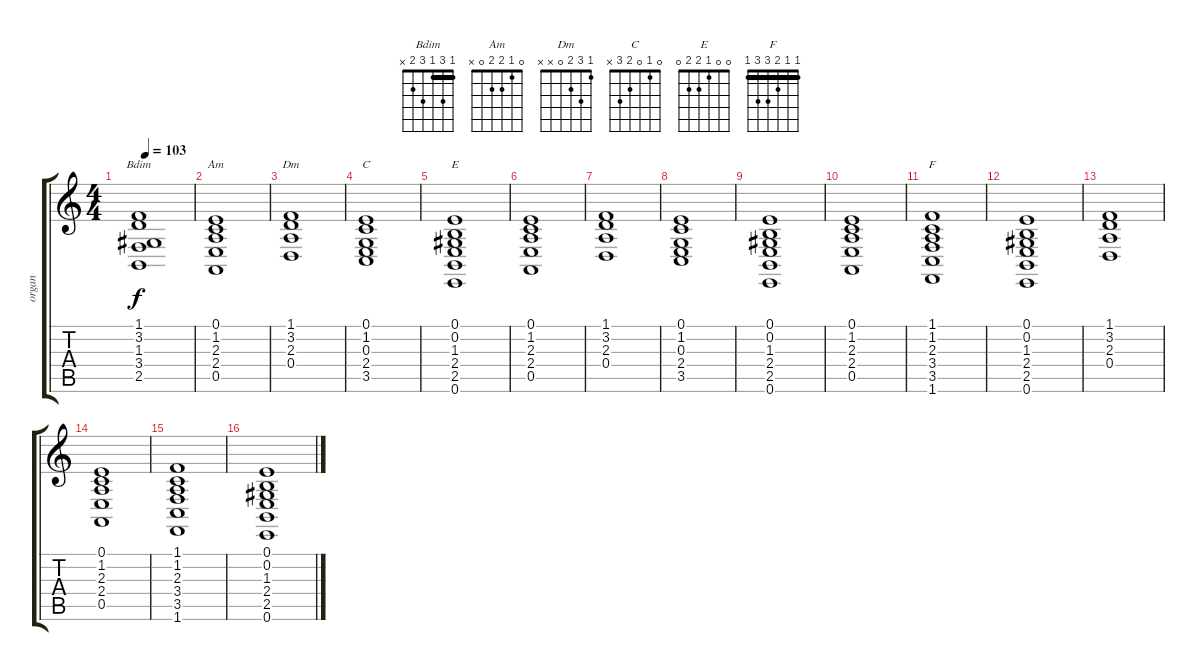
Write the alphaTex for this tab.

\track ("organ" "organ") {instrument drawbarorgan}
\staff {score tabs}
\tuning (E4 B3 G3 D3 A2 E2) {hide}
\chord ("Bdim" 1 3 1 3 2 x) {barre 1}
\chord ("Am" 0 1 2 2 0 x)
\chord ("Dm" 1 3 2 0 x x)
\chord ("C" 0 1 0 2 3 x)
\chord ("E" 0 0 1 2 2 0)
\chord ("F" 1 1 2 3 3 1) {barre 1}
\ts (4 4)
\tempo 103
\clef g2
\ks c
(1.1 3.2 1.3 3.4 2.5).1{ch "Bdim" dy f} |
(0.1 1.2 2.3 2.4 0.5).1{ch "Am"} |
(1.1 3.2 2.3 0.4).1{ch "Dm"} |
(0.1 1.2 0.3 2.4 3.5).1{ch "C"} |
(0.1 0.2 1.3 2.4 2.5 0.6).1{ch "E"} |
(0.1 1.2 2.3 2.4 0.5).1 |
(1.1 3.2 2.3 0.4).1 |
(0.1 1.2 0.3 2.4 3.5).1 |
(0.1 0.2 1.3 2.4 2.5 0.6).1 |
(0.1 1.2 2.3 2.4 0.5).1 |
(1.1 1.2 2.3 3.4 3.5 1.6).1{ch "F"} |
(0.1 0.2 1.3 2.4 2.5 0.6).1 |
(1.1 3.2 2.3 0.4).1 |
(0.1 1.2 2.3 2.4 0.5).1 |
(1.1 1.2 2.3 3.4 3.5 1.6).1 |
(0.1 0.2 1.3 2.4 2.5 0.6).1
